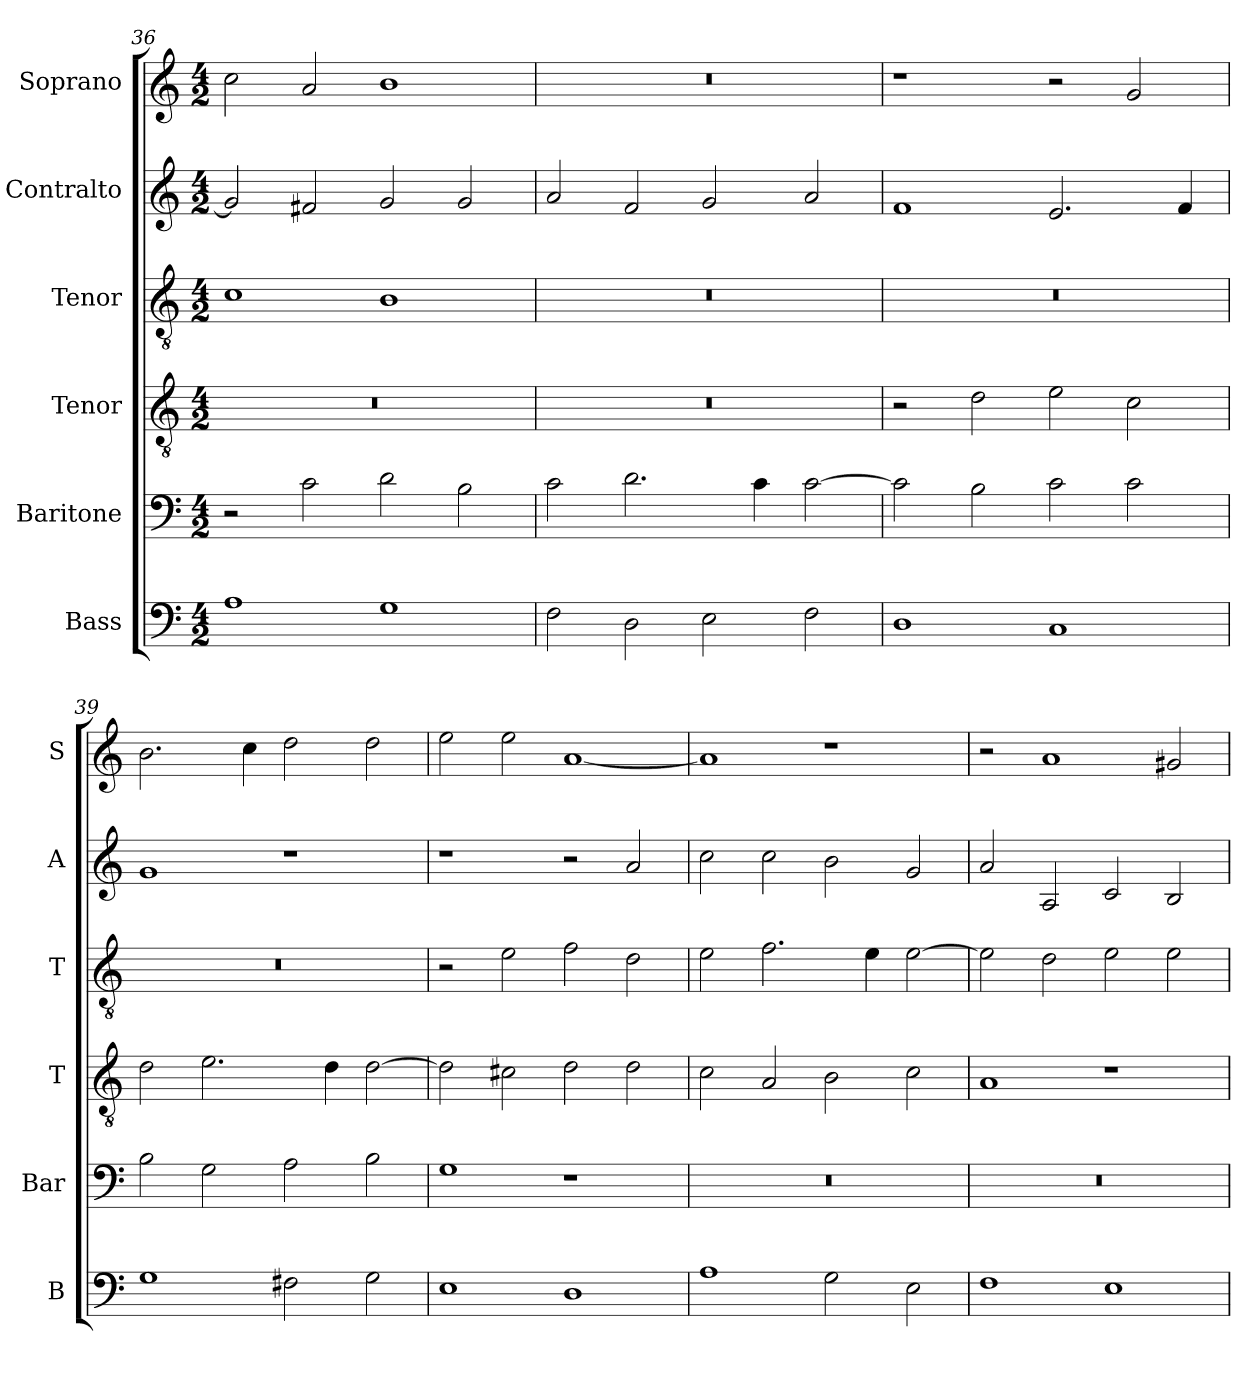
**kern	**kern	**kern	**kern	**kern	**kern
*part6	*part5	*part4	*part3	*part2	*part1
*staff6	*staff5	*staff4	*staff3	*staff2	*staff1
*I"Bass	*I"Baritone	*I"Tenor	*I"Tenor	*I"Contralto	*I"Soprano
*I'B	*I'Bar	*I'T	*I'T	*I'A	*I'S
*clefF4	*clefF4	*clefGv2	*clefGv2	*clefG2	*clefG2
*k[]	*k[]	*k[]	*k[]	*k[]	*k[]
*G:mix	*G:mix	*G:mix	*G:mix	*G:mix	*G:mix
*M4/2	*M4/2	*M4/2	*M4/2	*M4/2	*M4/2
=36	=36	=36	=36	=36	=36
1A	2r	0r	1c	2g]	2cc
.	2c	.	.	2f#X	2a
1G	2d	.	1B	2g	1b
.	2B	.	.	2g	.
=37	=37	=37	=37	=37	=37
2F	2c	0r	0r	2a	0r
2D	2.d	.	.	2f	.
2E	.	.	.	2g	.
.	4c	.	.	.	.
2F	[2c	.	.	2a	.
=38	=38	=38	=38	=38	=38
1D	2c]	2r	0r	1f	1r
.	2B	2d	.	.	.
1C	2c	2e	.	2.e	2r
.	2c	2c	.	.	2g
.	.	.	.	4f	.
=39	=39	=39	=39	=39	=39
1G	2B	2d	0r	1g	2.b
.	2G	2.e	.	.	.
.	.	.	.	.	4cc
2F#X	2A	.	.	1r	2dd
.	.	4d	.	.	.
2G	2B	[2d	.	.	2dd
=40	=40	=40	=40	=40	=40
1E	1G	2d]	2r	1r	2ee
.	.	2c#X	2e	.	2ee
1D	1r	2d	2f	2r	[1a
.	.	2d	2d	2a	.
=41	=41	=41	=41	=41	=41
1A	0r	2c	2e	2cc	1a]
.	.	2A	2.f	2cc	.
2G	.	2B	.	2b	1r
.	.	.	4e	.	.
2E	.	2c	[2e	2g	.
=42	=42	=42	=42	=42	=42
1F	0r	1A	2e]	2a	2r
.	.	.	2d	2A	1a
1E	.	1r	2e	2c	.
.	.	.	2e	2B	2g#X
=	=	=	=	=	=
*-	*-	*-	*-	*-	*-
